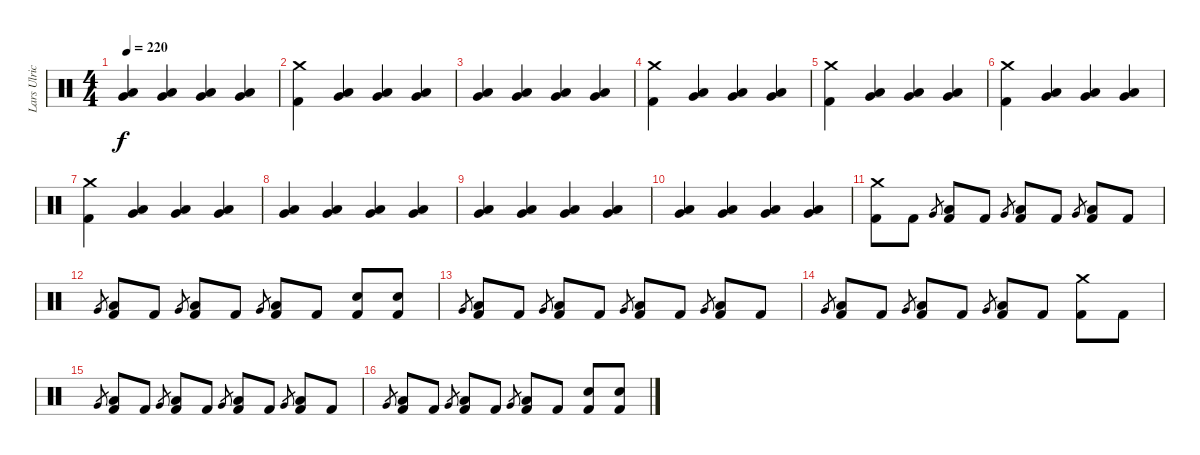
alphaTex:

\track ("Lars Ulrich (Drums)" "Lars Ulric") {instrument percussion}
\staff {score}
\articulation defaults
\ts (4 4)
\tempo 220
\clef neutral
\ks c
("Low Tom (hit)" "Very Low Tom (hit)").4{bd 480 dy f} ("Low Tom (hit)" "Very Low Tom (hit)").4{bd 480} ("Low Tom (hit)" "Very Low Tom (hit)").4{bd 480} ("Low Tom (hit)" "Very Low Tom (hit)").4{bd 480} |
("Crash medium (hit)" "Kick (hit) 2").4 ("Low Tom (hit)" "Very Low Tom (hit)").4{bd 480} ("Low Tom (hit)" "Very Low Tom (hit)").4{bd 480} ("Low Tom (hit)" "Very Low Tom (hit)").4{bd 480} |
("Low Tom (hit)" "Very Low Tom (hit)").4{bd 480} ("Low Tom (hit)" "Very Low Tom (hit)").4{bd 480} ("Low Tom (hit)" "Very Low Tom (hit)").4{bd 480} ("Low Tom (hit)" "Very Low Tom (hit)").4{bd 480} |
("Crash medium (hit)" "Kick (hit) 2").4 ("Low Tom (hit)" "Very Low Tom (hit)").4{bd 480} ("Low Tom (hit)" "Very Low Tom (hit)").4{bd 480} ("Low Tom (hit)" "Very Low Tom (hit)").4{bd 480} |
("Crash medium (hit)" "Kick (hit) 2").4 ("Low Tom (hit)" "Very Low Tom (hit)").4{bd 480} ("Low Tom (hit)" "Very Low Tom (hit)").4{bd 480} ("Low Tom (hit)" "Very Low Tom (hit)").4{bd 480} |
("Crash medium (hit)" "Kick (hit) 2").4 ("Low Tom (hit)" "Very Low Tom (hit)").4{bd 480} ("Low Tom (hit)" "Very Low Tom (hit)").4{bd 480} ("Low Tom (hit)" "Very Low Tom (hit)").4{bd 480} |
("Crash medium (hit)" "Kick (hit) 2").4 ("Low Tom (hit)" "Very Low Tom (hit)").4{bd 480} ("Low Tom (hit)" "Very Low Tom (hit)").4{bd 480} ("Low Tom (hit)" "Very Low Tom (hit)").4{bd 480} |
("Low Tom (hit)" "Very Low Tom (hit)").4{bd 480} ("Low Tom (hit)" "Very Low Tom (hit)").4{bd 480} ("Low Tom (hit)" "Very Low Tom (hit)").4{bd 480} ("Low Tom (hit)" "Very Low Tom (hit)").4{bd 480} |
("Low Tom (hit)" "Very Low Tom (hit)").4{bd 480} ("Low Tom (hit)" "Very Low Tom (hit)").4{bd 480} ("Low Tom (hit)" "Very Low Tom (hit)").4{bd 480} ("Low Tom (hit)" "Very Low Tom (hit)").4{bd 480} |
("Low Tom (hit)" "Very Low Tom (hit)").4{bd 480} ("Low Tom (hit)" "Very Low Tom (hit)").4{bd 480} ("Low Tom (hit)" "Very Low Tom (hit)").4{bd 480} ("Low Tom (hit)" "Very Low Tom (hit)").4{bd 480} |
("Crash medium (hit)" "Kick (hit) 2").8 "Kick (hit) 2".8 "Very Low Tom (hit)".8{gr} ("Low Tom (hit)" "Kick (hit) 2").8 "Kick (hit) 2".8 "Very Low Tom (hit)".8{gr} ("Low Tom (hit)" "Kick (hit) 2").8 "Kick (hit) 2".8 "Very Low Tom (hit)".8{gr} ("Low Tom (hit)" "Kick (hit) 2").8 "Kick (hit) 2".8 |
"Very Low Tom (hit)".8{gr} ("Low Tom (hit)" "Kick (hit) 2").8 "Kick (hit) 2".8 "Very Low Tom (hit)".8{gr} ("Low Tom (hit)" "Kick (hit) 2").8 "Kick (hit) 2".8 "Very Low Tom (hit)".8{gr} ("Low Tom (hit)" "Kick (hit) 2").8 "Kick (hit) 2".8 ("Electric Snare (hit)" "Kick (hit) 2").8 ("Electric Snare (hit)" "Kick (hit) 2").8 |
"Very Low Tom (hit)".8{gr} ("Low Tom (hit)" "Kick (hit) 2").8 "Kick (hit) 2".8 "Very Low Tom (hit)".8{gr} ("Low Tom (hit)" "Kick (hit) 2").8 "Kick (hit) 2".8 "Very Low Tom (hit)".8{gr} ("Low Tom (hit)" "Kick (hit) 2").8 "Kick (hit) 2".8 "Very Low Tom (hit)".8{gr} ("Low Tom (hit)" "Kick (hit) 2").8 "Kick (hit) 2".8 |
"Very Low Tom (hit)".8{gr} ("Low Tom (hit)" "Kick (hit) 2").8 "Kick (hit) 2".8 "Very Low Tom (hit)".8{gr} ("Low Tom (hit)" "Kick (hit) 2").8 "Kick (hit) 2".8 "Very Low Tom (hit)".8{gr} ("Low Tom (hit)" "Kick (hit) 2").8 "Kick (hit) 2".8 ("Crash medium (hit)" "Kick (hit) 2").8 "Kick (hit) 2".8 |
"Very Low Tom (hit)".8{gr} ("Low Tom (hit)" "Kick (hit) 2").8 "Kick (hit) 2".8 "Very Low Tom (hit)".8{gr} ("Low Tom (hit)" "Kick (hit) 2").8 "Kick (hit) 2".8 "Very Low Tom (hit)".8{gr} ("Low Tom (hit)" "Kick (hit) 2").8 "Kick (hit) 2".8 "Very Low Tom (hit)".8{gr} ("Low Tom (hit)" "Kick (hit) 2").8 "Kick (hit) 2".8 |
"Very Low Tom (hit)".8{gr} ("Low Tom (hit)" "Kick (hit) 2").8 "Kick (hit) 2".8 "Very Low Tom (hit)".8{gr} ("Low Tom (hit)" "Kick (hit) 2").8 "Kick (hit) 2".8 "Very Low Tom (hit)".8{gr} ("Low Tom (hit)" "Kick (hit) 2").8 "Kick (hit) 2".8 ("Electric Snare (hit)" "Kick (hit) 2").8 ("Electric Snare (hit)" "Kick (hit) 2").8
